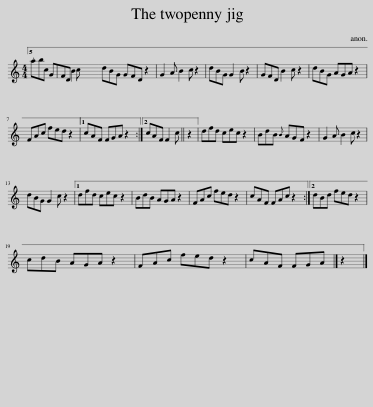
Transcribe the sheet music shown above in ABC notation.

X:1
L:1/8
M:4/4
I:linebreak $
K:C
V:1 treble
V:1
 .abc GFD B2 c | dBG GFD z2 | G2 A B2 c z2 | dBG G2 B z2 | GFD B2 c z2 | %5
 dBG AGA z2 |$ FAc fed z2 ||1 cAF FGA z2 :|2 cAF F2 c z2 || dfd cec z2 | %10
 BdB{B} AGF z2 | G2 A B2 c z2 |$ dBG G2 c z2 |1 dfd cec z2 | BdB AGA z2 | %15
 FAc fed z2 | cAF FAc z2 :|2 dBd fed z2 |$ cdB AGA z2 | FAc fed z2 | %20
 cAF FGA z2 |] %21
